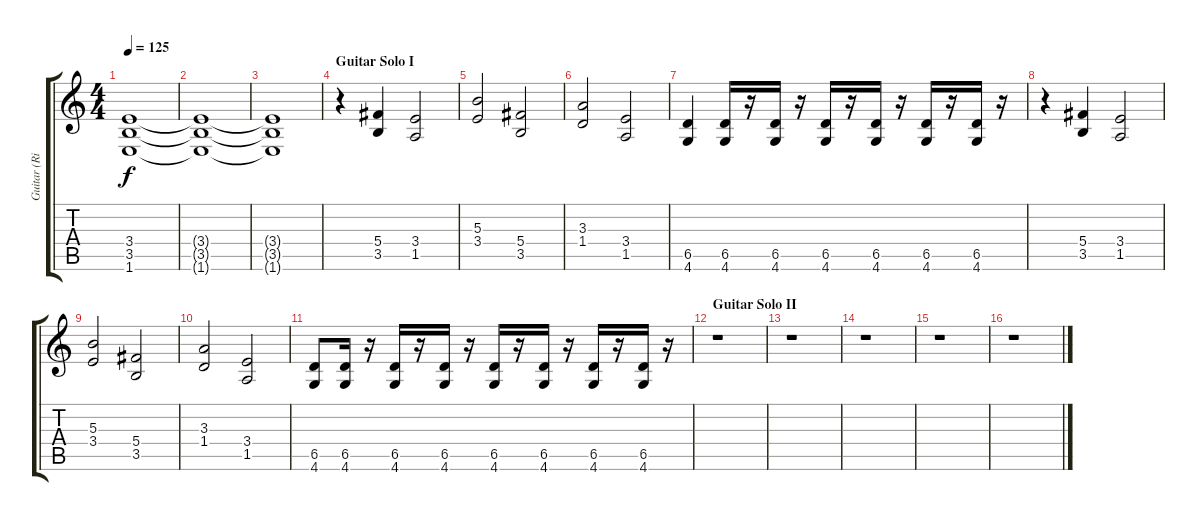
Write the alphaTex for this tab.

\track ("Guitar (Ritmo)" "Guitar (Ri") {instrument distortionguitar}
\staff {score tabs}
\tuning (Eb4 Bb3 Gb3 Db3 Ab2 Eb2) {hide}
\ts (4 4)
\tempo 125
\clef g2
\ks c
(3.4{t} 3.5{t} 1.6{t}).1{dy f} |
(3.4{t} 3.5{t} 1.6{t}).1 |
(3.4{t} 3.5{t} 1.6{t}).1 |
\section ("" "Guitar Solo I")
r.4 (5.4 3.5).4 (3.4 1.5).2 |
(5.3 3.4).2 (5.4 3.5).2 |
(3.3 1.4).2 (3.4 1.5).2 |
(6.5 4.6).4 (6.5 4.6).16 r.16 (6.5 4.6).16 r.16 (6.5 4.6).16 r.16 (6.5 4.6).16 r.16 (6.5 4.6).16 r.16 (6.5 4.6).16 r.16 |
r.4 (5.4 3.5).4 (3.4 1.5).2 |
(5.3 3.4).2 (5.4 3.5).2 |
(3.3 1.4).2 (3.4 1.5).2 |
(6.5 4.6).8 (6.5 4.6).16 r.16 (6.5 4.6).16 r.16 (6.5 4.6).16 r.16 (6.5 4.6).16 r.16 (6.5 4.6).16 r.16 (6.5 4.6).16 r.16 (6.5 4.6).16 r.16 |
\section ("" "Guitar Solo II")
r.1 |
r.1 |
r.1 |
r.1 |
r.1
